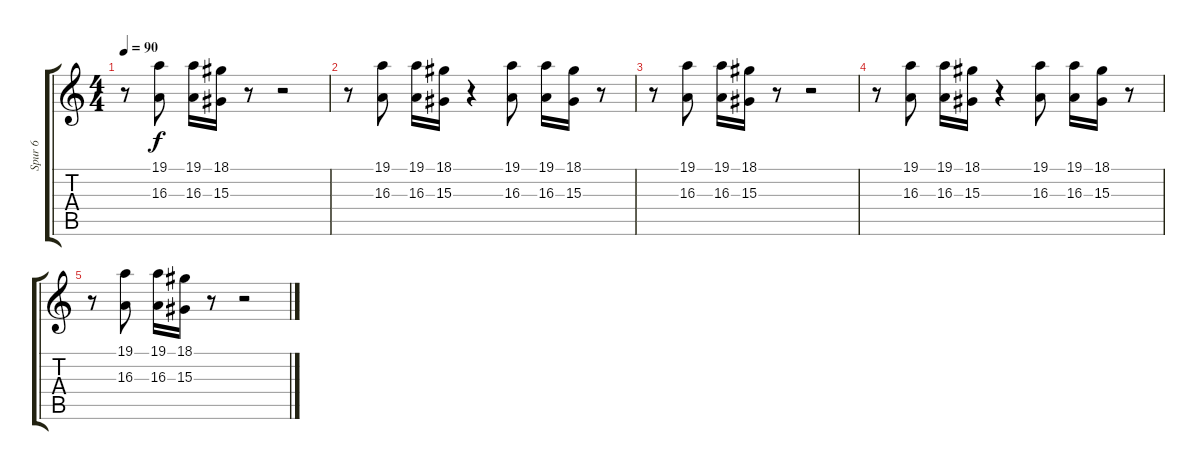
\track ("Spur 6" "Spur 6") {instrument lead1square}
\staff {score tabs}
\tuning (D4 A3 F3 C3 G2 C2) {hide}
\ts (4 4)
\tempo 90
\clef g2
\ks c
r.8{dy f} (19.1 16.3).8 (19.1 16.3).16 (18.1 15.3).16 r.8 r.2 |
r.8 (19.1 16.3).8 (19.1 16.3).16 (18.1 15.3).16 r.4 (19.1 16.3).8 (19.1 16.3).16 (18.1 15.3).16 r.8 |
r.8 (19.1 16.3).8 (19.1 16.3).16 (18.1 15.3).16 r.8 r.2 |
r.8 (19.1 16.3).8 (19.1 16.3).16 (18.1 15.3).16 r.4 (19.1 16.3).8 (19.1 16.3).16 (18.1 15.3).16 r.8 |
r.8 (19.1 16.3).8 (19.1 16.3).16 (18.1 15.3).16 r.8 r.2
